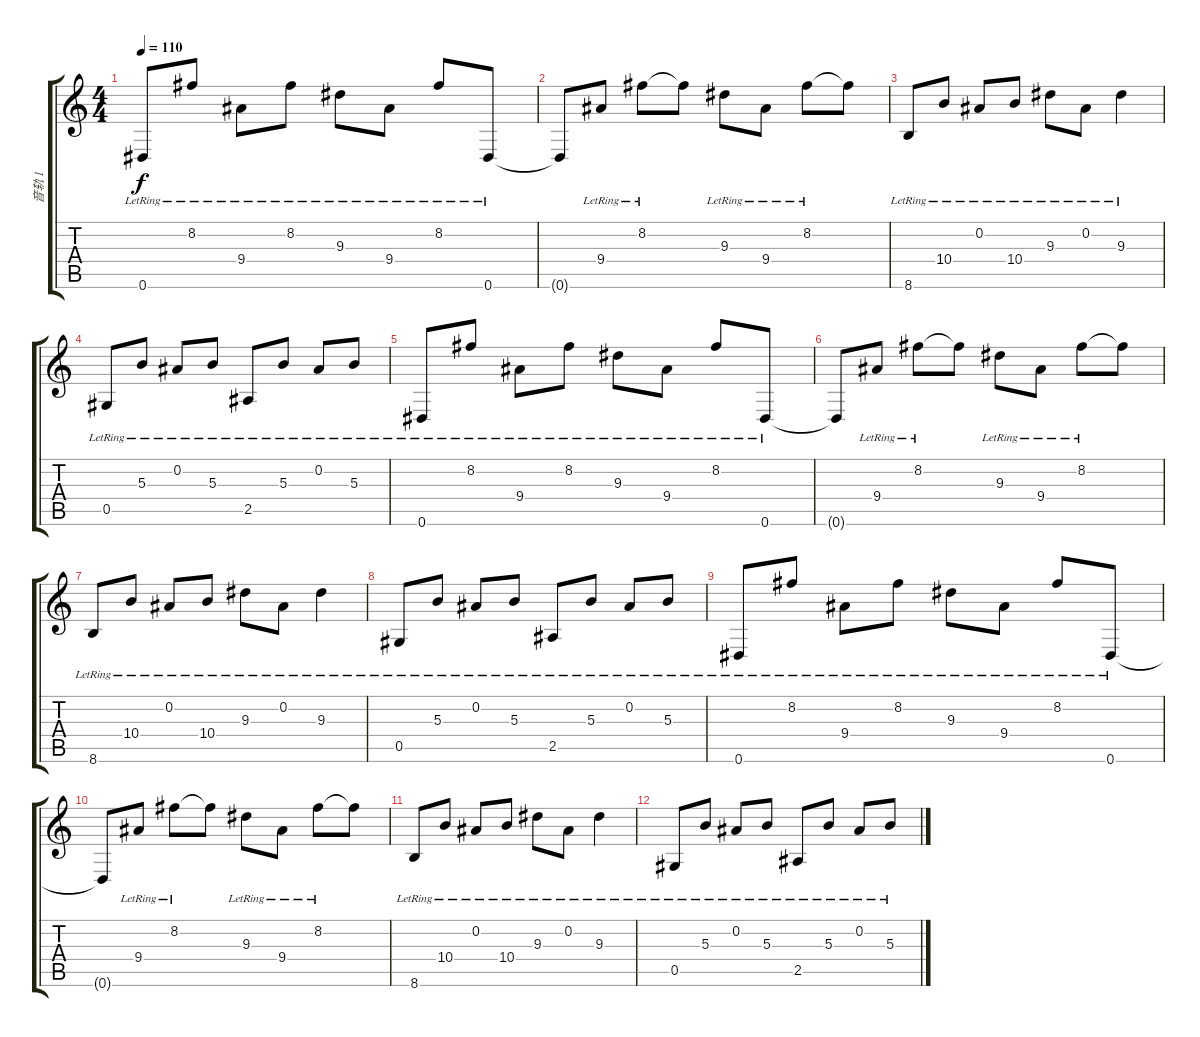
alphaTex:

\track ("音轨 1" "音轨 1") {instrument acousticguitarsteel}
\staff {score tabs}
\tuning (Eb4 Bb3 Gb3 Db3 Ab2 Eb2) {hide}
\ts (4 4)
\tempo 110
\clef g2
\ks c
0.6{lr}.8{dy f} 8.2{lr}.8 9.4{lr}.8 8.2{lr}.8 9.3{lr}.8 9.4{lr}.8 8.2{lr}.8 0.6{lr}.8 |
0.6{t}.8 9.4{lr}.8 8.2{lr}.8 8.2{t}.8 9.3{lr}.8 9.4{lr}.8 8.2{lr}.8 8.2{t}.8 |
8.6{lr}.8 10.4{lr}.8 0.2{lr}.8 10.4{lr}.8 9.3{lr}.8 0.2{lr}.8 9.3{lr}.4 |
0.5{lr}.8 5.3{lr}.8 0.2{lr}.8 5.3{lr}.8 2.5{lr}.8 5.3{lr}.8 0.2{lr}.8 5.3{lr}.8 |
0.6{lr}.8 8.2{lr}.8 9.4{lr}.8 8.2{lr}.8 9.3{lr}.8 9.4{lr}.8 8.2{lr}.8 0.6{lr}.8 |
0.6{t}.8 9.4{lr}.8 8.2{lr}.8 8.2{t}.8 9.3{lr}.8 9.4{lr}.8 8.2{lr}.8 8.2{t}.8 |
8.6{lr}.8 10.4{lr}.8 0.2{lr}.8 10.4{lr}.8 9.3{lr}.8 0.2{lr}.8 9.3{lr}.4 |
0.5{lr}.8 5.3{lr}.8 0.2{lr}.8 5.3{lr}.8 2.5{lr}.8 5.3{lr}.8 0.2{lr}.8 5.3{lr}.8 |
0.6{lr}.8 8.2{lr}.8 9.4{lr}.8 8.2{lr}.8 9.3{lr}.8 9.4{lr}.8 8.2{lr}.8 0.6{lr}.8 |
0.6{t}.8 9.4{lr}.8 8.2{lr}.8 8.2{t}.8 9.3{lr}.8 9.4{lr}.8 8.2{lr}.8 8.2{t}.8 |
8.6{lr}.8 10.4{lr}.8 0.2{lr}.8 10.4{lr}.8 9.3{lr}.8 0.2{lr}.8 9.3{lr}.4 |
0.5{lr}.8 5.3{lr}.8 0.2{lr}.8 5.3{lr}.8 2.5{lr}.8 5.3{lr}.8 0.2{lr}.8 5.3{lr}.8
